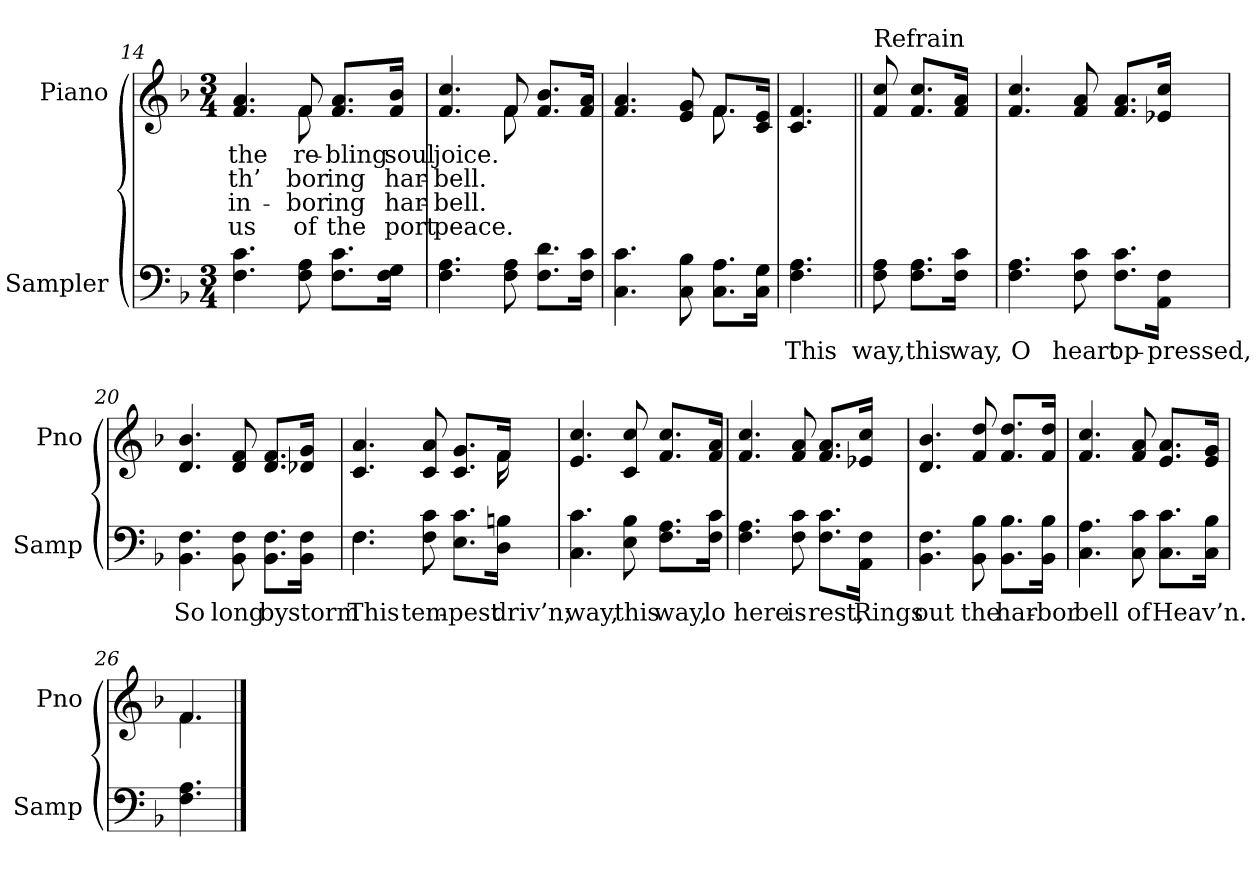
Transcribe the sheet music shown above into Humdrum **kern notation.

**kern	**text	**kern	**text	**text	**text	**text
*part2	*part2	*part1	*part1	*part1	*part1	*part1
*staff2	*staff2	*staff1	*staff1	*staff1	*staff1	*staff1
*I"Sampler	*	*I"Piano	*	*	*	*
*I'Samp	*	*I'Pno	*	*	*	*
*clefF4	*	*clefG2	*	*	*	*
*k[b-]	*	*k[b-]	*	*	*	*
*F:	*	*F:	*	*	*	*
*M3/4	*	*M3/4	*	*	*	*
=14	=14	=14	=14	=14	=14	=14
*	*	*^	*	*	*	*
4.F 4.c	.	4.f 4.a	4.ryy	the	th’	in-	us
8F 8A	.	8f/	8f	re-	-bor	-bor	of
8.F\ 8.c\L	.	8.f/ 8.a/L	4ryy	-bling	-ing	-ing	the
16F\ 16G\Jk	.	16f/ 16b-/Jk	.	soul	har-	har-	port
=15	=15	=15	=15	=15	=15	=15	=15
4.F 4.A	.	4.f 4.cc	4.ryy	-joice.	bell.	bell.	peace.
8F 8A	.	8f/	8f	.	.	.	.
8.F\ 8.d\L	.	8.f/ 8.b-/L	4ryy	.	.	.	.
16F\ 16c\Jk	.	16f/ 16a/Jk	.	.	.	.	.
=16	=16	=16	=16	=16	=16	=16	=16
4.C 4.c	.	4.f 4.a	2ryy	.	.	.	.
8C 8B-	.	8e 8g	.	.	.	.	.
8.C\ 8.A\L	.	8.f/L	8.f	.	.	.	.
16C\ 16G\Jk	.	16c/ 16e/Jk	16ryy	.	.	.	.
*	*	*v	*v	*	*	*	*
=17	=17	=17	=17	=17	=17	=17
4.F 4.A	This	4.c 4.f	.	.	.	.
=18||	=18||	=18||	=18||	=18||	=18||	=18||
!	!	!LO:TX:t=Refrain	!	!	!	!
8F 8A	way,	8f 8cc	.	.	.	.
8.F\ 8.A\L	this	8.f/ 8.cc/L	.	.	.	.
16F\ 16c\Jk	way,	16f/ 16a/Jk	.	.	.	.
=19	=19	=19	=19	=19	=19	=19
4.F 4.A	O	4.f 4.cc	.	.	.	.
8F 8c	heart	8f 8a	.	.	.	.
8.F\ 8.c\L	op-	8.f/ 8.a/L	.	.	.	.
16AA\ 16F\Jk	-pressed,	16e-X/ 16cc/Jk	.	.	.	.
=20	=20	=20	=20	=20	=20	=20
4.BB- 4.F	So	4.d 4.b-	.	.	.	.
8BB- 8F	long	8d 8f	.	.	.	.
8.BB-\ 8.F\L	by	8.d/ 8.f/L	.	.	.	.
16BB-\ 16F\Jk	storm	16d-X/ 16g/Jk	.	.	.	.
=21	=21	=21	=21	=21	=21	=21
*^	*	*^	*	*	*	*
4.F\	4.F	This	4.c 4.a	8.ryy	.	.	.	.
*	*	*	*v	*v	*	*	*	*
8F 8c	4.ryy	tem-	8c 8a	.	.	.	.
8.E\ 8.c\L	.	-pest	8.c/ 8.g/L	.	.	.	.
*	*	*	*^	*	*	*	*
16D\ 16Bn\Jk	.	driv’n;	16f/Jk	16f	.	.	.	.
*v	*v	*	*	*	*	*	*	*
*	*	*v	*v	*	*	*	*
=22	=22	=22	=22	=22	=22	=22
4.C 4.c	way,	4.e 4.cc	.	.	.	.
8E 8B-	this	8c 8cc	.	.	.	.
8.F\ 8.A\L	way,	8.f/ 8.cc/L	.	.	.	.
16F\ 16c\Jk	lo	16f/ 16a/Jk	.	.	.	.
=23	=23	=23	=23	=23	=23	=23
4.F 4.A	here	4.f 4.cc	.	.	.	.
8F 8c	is	8f 8a	.	.	.	.
8.F\ 8.c\L	rest,	8.f/ 8.a/L	.	.	.	.
16AA\ 16F\Jk	Rings	16e-X/ 16cc/Jk	.	.	.	.
=24	=24	=24	=24	=24	=24	=24
4.BB- 4.F	out	4.d 4.b-	.	.	.	.
8BB- 8B-	the	8f 8dd	.	.	.	.
8.BB-\ 8.B-\L	har-	8.f/ 8.dd/L	.	.	.	.
16BB-\ 16B-\Jk	-bor	16f/ 16dd/Jk	.	.	.	.
=25	=25	=25	=25	=25	=25	=25
4.C 4.A	bell	4.f 4.cc	.	.	.	.
8C 8c	of	8f 8a	.	.	.	.
8.C\ 8.c\L	Heav’n.	8.e/ 8.a/L	.	.	.	.
16C\ 16B-\Jk	.	16e/ 16g/Jk	.	.	.	.
=26	=26	=26	=26	=26	=26	=26
*	*	*^	*	*	*	*
4.F 4.A	.	4.f/	4.f	.	.	.	.
*	*	*v	*v	*	*	*	*
==	==	==	==	==	==	==
*-	*-	*-	*-	*-	*-	*-
